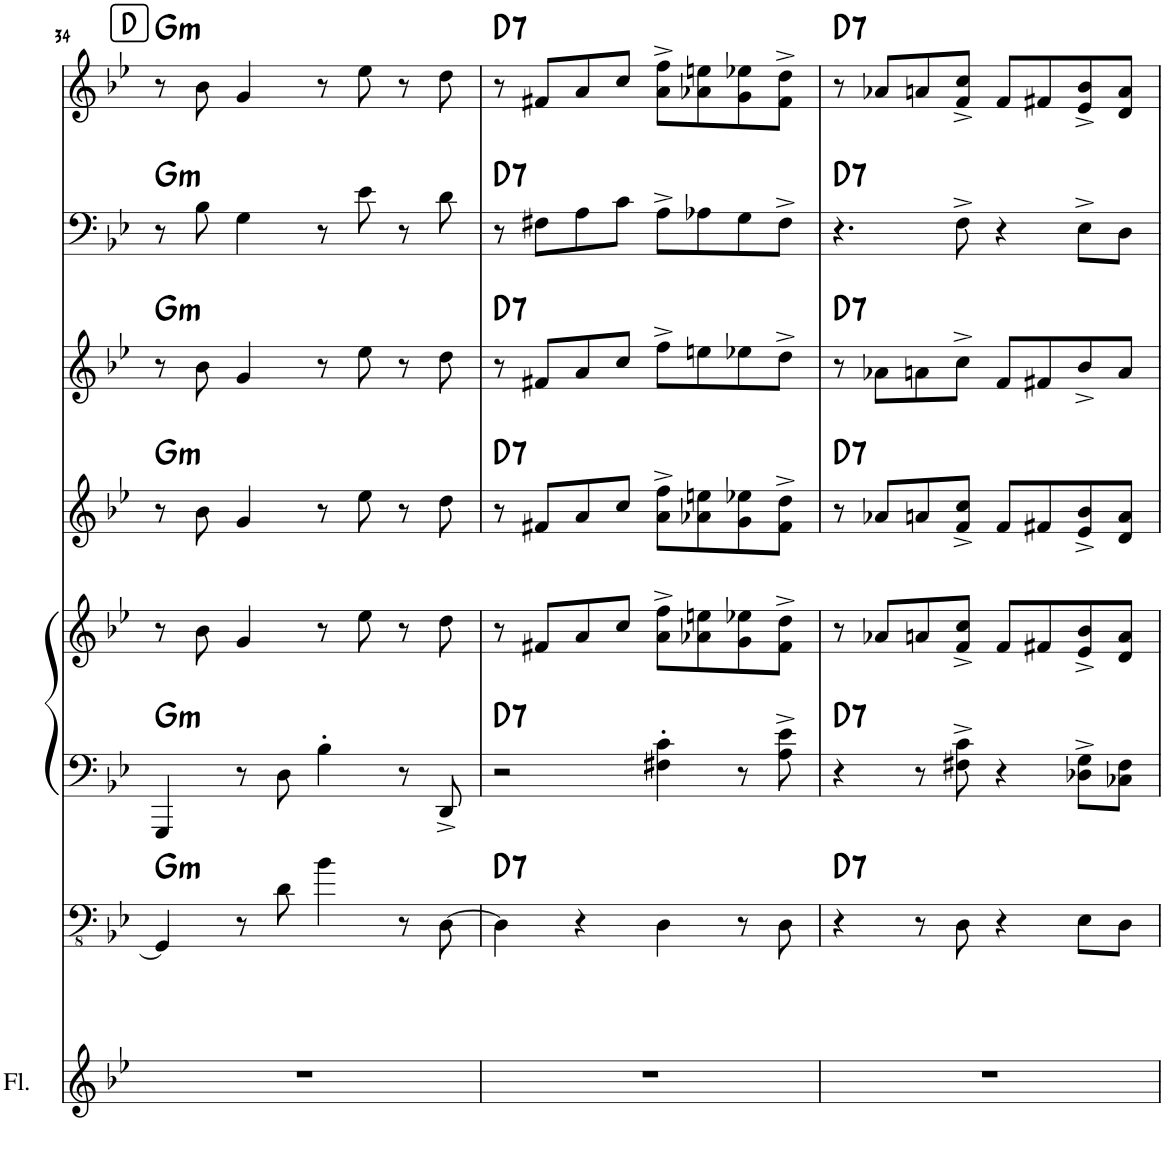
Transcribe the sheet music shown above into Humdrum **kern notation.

**kern	**kern	**harte	**kern	**kern	**harte	**kern	**harte	**kern	**harte	**kern	**harte	**kern	**harte
*part7	*part6	*part6	*part5	*part5	*part5	*part4	*part4	*part3	*part3	*part2	*part2	*part1	*part1
*staff8	*staff7	*	*staff6	*staff5	*	*staff4	*	*staff3	*	*staff2	*	*staff1	*
*I"Flute	*I"Dr/Bs	*	*I"Pn	*	*	*I"Eb	*	*I"Bb	*	*I"C Ba	*	*I"C Tre	*
*I'Fl.	*	*	*	*	*	*	*	*	*	*	*	*	*
!!LO:PB:g=z
*clefG2	*clefFv4	*	*clefF4	*clefG2	*	*clefG2	*	*clefG2	*	*clefF4	*	*clefG2	*
*	*	*	*	*	*	*ITrd5c9	*	*ITrd1c2	*	*	*	*	*
*k[b-e-]	*k[b-e-]	*	*k[b-e-]	*k[b-e-]	*	*k[b-e-]	*	*k[b-e-]	*	*k[b-e-]	*	*k[b-e-]	*
*M2/2	*M2/2	*	*M2/2	*M2/2	*	*M2/2	*	*M2/2	*	*M2/2	*	*M2/2	*
*met(c|)	*met(c|)	*	*met(c|)	*met(c|)	*	*met(c|)	*	*met(c|)	*	*met(c|)	*	*met(c|)	*
!!LO:REH:place=s1:a:B:cj:fs=14:t=D
=34	=34	=34	=34	=34	=34	=34	=34	=34	=34	=34	=34	=34	=34
!	!	!LO:H:kt=m	!	!	!LO:H:kt=m	!	!LO:H:kt=m	!	!LO:H:kt=m	!	!LO:H:kt=m	!	!LO:H:kt=m
1r	4GGG/]	G:min	4GGG/	8r	G:min	8r	G:min	8r	G:min	8r	G:min	8r	G:min
.	.	.	.	8b-\	.	8b-\	.	8b-\	.	8B-\	.	8b-\	.
.	8r	.	8r	4g/	.	4g/	.	4g/	.	4G\	.	4g/	.
.	8D\	.	8D\	.	.	.	.	.	.	.	.	.	.
.	4B-\	.	4B-'\	8r	.	8r	.	8r	.	8r	.	8r	.
.	.	.	.	8ee-\	.	8ee-\	.	8ee-\	.	8e-\	.	8ee-\	.
.	8r	.	8r	8r	.	8r	.	8r	.	8r	.	8r	.
.	[8DD\	.	8DD^/	8dd\	.	8dd\	.	8dd\	.	8d\	.	8dd\	.
=35	=35	=35	=35	=35	=35	=35	=35	=35	=35	=35	=35	=35	=35
!	!	!LO:H:kt=7	!	!	!LO:H:kt=7	!	!LO:H:kt=7	!	!LO:H:kt=7	!	!LO:H:kt=7	!	!LO:H:kt=7
1r	4DD\]	D:7	2r	8r	D:7	8r	D:7	8r	D:7	8r	D:7	8r	D:7
.	.	.	.	8f#X/L	.	8f#X/L	.	8f#X/L	.	8F#X\L	.	8f#X/L	.
.	4r	.	.	8a/	.	8a/	.	8a/	.	8A\	.	8a/	.
.	.	.	.	8cc/J	.	8cc/J	.	8cc/J	.	8c\J	.	8cc/J	.
.	4DD\	.	4F#X\' 4c\'	8a\^ 8ff\^L	.	8a\^ 8ff\^L	.	8ff^\L	.	8A^\L	.	8a\^ 8ff\^L	.
.	.	.	.	8a-X\ 8een\	.	8a-X\ 8een\	.	8een\	.	8A-X\	.	8a-X\ 8een\	.
.	8r	.	8r	8g\ 8ee-X\	.	8g\ 8ee-X\	.	8ee-X\	.	8G\	.	8g\ 8ee-X\	.
.	8DD\	.	8A\^ 8e-\^	8f#\^ 8dd\^J	.	8f#\^ 8dd\^J	.	8dd^\J	.	8F#^\J	.	8f#\^ 8dd\^J	.
=36	=36	=36	=36	=36	=36	=36	=36	=36	=36	=36	=36	=36	=36
!	!	!LO:H:kt=7	!	!	!LO:H:kt=7	!	!LO:H:kt=7	!	!LO:H:kt=7	!	!LO:H:kt=7	!	!LO:H:kt=7
1r	4r	D:7	4r	8r	D:7	8r	D:7	8r	D:7	4.r	D:7	8r	D:7
.	.	.	.	8a-X/L	.	8a-X/L	.	8a-X\L	.	.	.	8a-X/L	.
.	8r	.	8r	8an/	.	8an/	.	8an\	.	.	.	8an/	.
.	8DD\	.	8F#X\^ 8c\^	8f/^ 8cc/^J	.	8f/^ 8cc/^J	.	8cc^\J	.	8F^\	.	8f/^ 8cc/^J	.
.	4r	.	4r	8f/L	.	8f/L	.	8f/L	.	4r	.	8f/L	.
.	.	.	.	8f#X/	.	8f#X/	.	8f#X/	.	.	.	8f#X/	.
.	8EE-\L	.	8D-X\^ 8G\^L	8e-/^ 8b-/^	.	8e-/^ 8b-/^	.	8b-^/	.	8E-^\L	.	8e-/^ 8b-/^	.
.	8DD\J	.	8C-X\ 8F#\J	8d/ 8a/J	.	8d/ 8a/J	.	8a/J	.	8D\J	.	8d/ 8a/J	.
=	=	=	=	=	=	=	=	=	=	=	=	=	=
*-	*-	*-	*-	*-	*-	*-	*-	*-	*-	*-	*-	*-	*-
